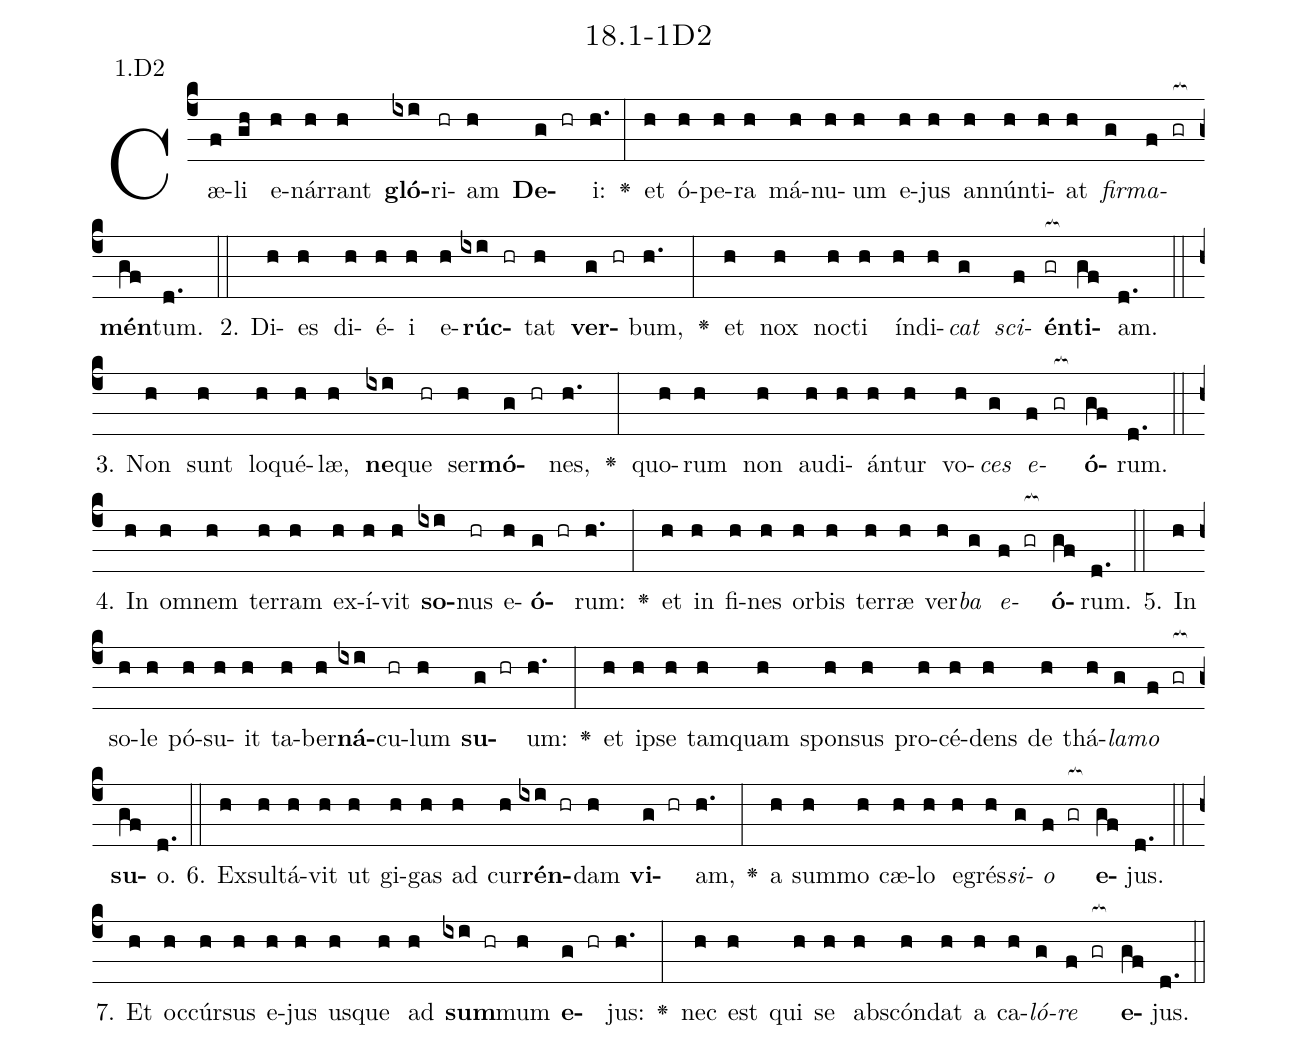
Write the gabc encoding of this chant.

name: 18.1-1D2;
annotation: 1.D2;
%%
(c4)Cæ(f)li(gh) e(h)nár(h)rant(h) <b>gló</b>(ixi)ri(hr)am(h) <b>De</b>(g hr)i:(h.) <v>\greheightstar</v>(:) et(h) ó(h)pe(h)ra(h) má(h)nu(h)um(h) e(h)jus(h) an(h)nún(h)ti(h)at(h) <i>fir</i>(g)<i>ma</i>(f gr[ocb:1{])<b>mén</b>(gf[ocb:0}])tum.(d.) (::)
2. Di(h)es(h) di(h)é(h)i(h) e(h)<b>rúc</b>(ixi hr)tat(h) <b>ver</b>(g hr)bum,(h.) <v>\greheightstar</v>(:) et(h) nox(h) noc(h)ti(h) ín(h)di(h)<i>cat</i>(g) <i>sci</i>(f)<b>én</b>(gr[ocb:1{])<b>ti</b>(gf[ocb:0}])am.(d.) (::)
3. Non(h) sunt(h) lo(h)qué(h)læ,(h) <b>ne</b>(ixi)que(hr) ser(h)<b>mó</b>(g hr)nes,(h.) <v>\greheightstar</v>(:) quo(h)rum(h) non(h) au(h)di(h)án(h)tur(h) vo(h)<i>ces</i>(g) <i>e</i>(f gr[ocb:1{])<b>ó</b>(gf[ocb:0}])rum.(d.) (::)
4. In(h) om(h)nem(h) ter(h)ram(h) ex(h)í(h)vit(h) <b>so</b>(ixi)nus(hr) e(h)<b>ó</b>(g hr)rum:(h.) <v>\greheightstar</v>(:) et(h) in(h) fi(h)nes(h) or(h)bis(h) ter(h)ræ(h) ver(h)<i>ba</i>(g) <i>e</i>(f gr[ocb:1{])<b>ó</b>(gf[ocb:0}])rum.(d.) (::)
5. In(h) so(h)le(h) pó(h)su(h)it(h) ta(h)ber(h)<b>ná</b>(ixi)cu(hr)lum(h) <b>su</b>(g hr)um:(h.) <v>\greheightstar</v>(:) et(h) ip(h)se(h) tam(h)quam(h) spon(h)sus(h) pro(h)cé(h)dens(h) de(h) thá(h)<i>la</i>(g)<i>mo</i>(f gr[ocb:1{]) <b>su</b>(gf[ocb:0}])o.(d.) (::)
6. Ex(h)sul(h)tá(h)vit(h) ut(h) gi(h)gas(h) ad(h) cur(h)<b>rén</b>(ixi hr)dam(h) <b>vi</b>(g hr)am,(h.) <v>\greheightstar</v>(:) a(h) sum(h)mo(h) cæ(h)lo(h) e(h)grés(h)<i>si</i>(g)<i>o</i>(f gr[ocb:1{]) <b>e</b>(gf[ocb:0}])jus.(d.) (::)
7. Et(h) oc(h)cúr(h)sus(h) e(h)jus(h) us(h)que(h) ad(h) <b>sum</b>(ixi hr)mum(h) <b>e</b>(g hr)jus:(h.) <v>\greheightstar</v>(:) nec(h) est(h) qui(h) se(h) abs(h)cón(h)dat(h) a(h) ca(h)<i>ló</i>(g)<i>re</i>(f gr[ocb:1{]) <b>e</b>(gf[ocb:0}])jus.(d.) (::)
